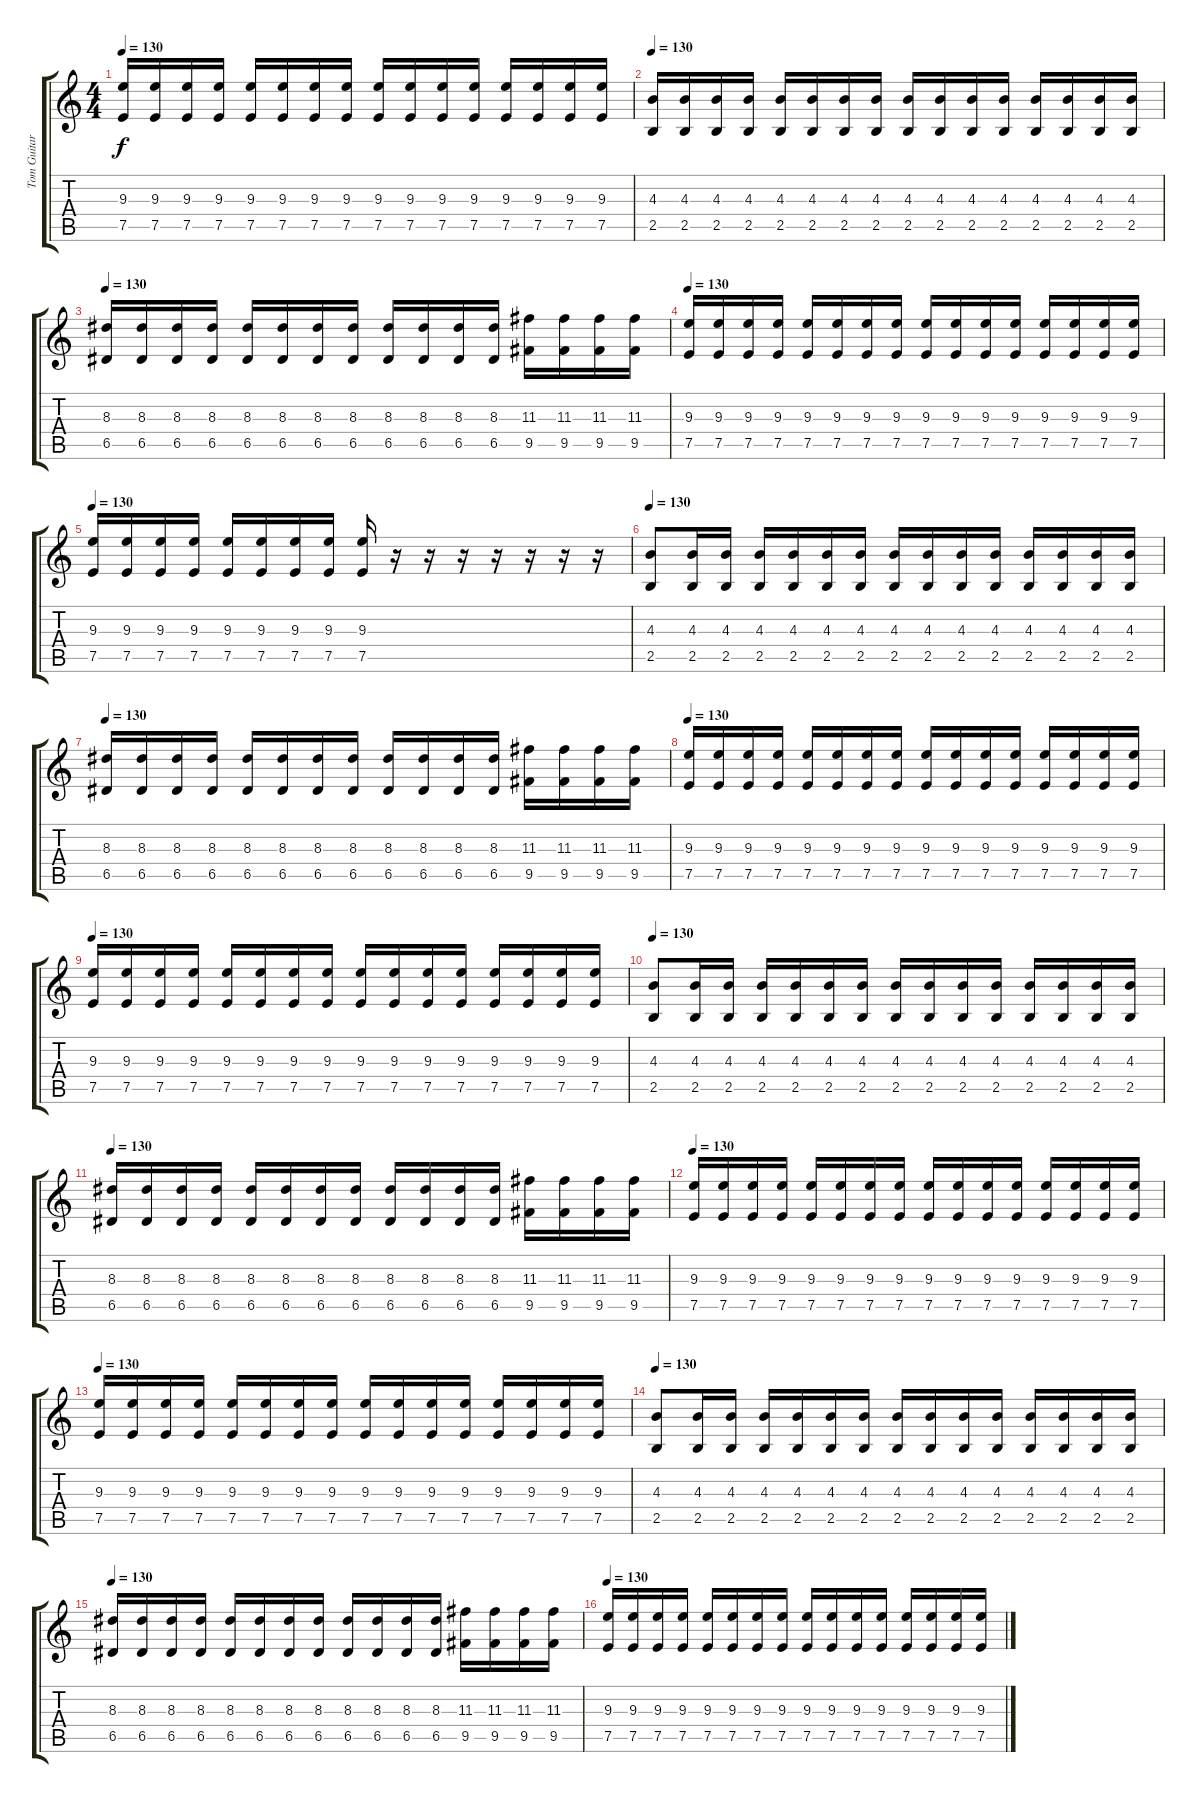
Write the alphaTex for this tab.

\track ("Tom Guitar 1" "Tom Guitar") {instrument distortionguitar}
\staff {score tabs}
\tuning (E4 B3 G3 D3 A2 E2) {hide}
\ts (4 4)
\tempo 130
\clef g2
\ks c
(9.3 7.5).16{dy f instrument electricguitarclean} (9.3 7.5).16 (9.3 7.5).16 (9.3 7.5).16 (9.3 7.5).16 (9.3 7.5).16 (9.3 7.5).16 (9.3 7.5).16 (9.3 7.5).16 (9.3 7.5).16 (9.3 7.5).16 (9.3 7.5).16 (9.3 7.5).16 (9.3 7.5).16 (9.3 7.5).16 (9.3 7.5).16 |
\tempo 130
(4.3 2.5).16{balance 16 instrument electricguitarclean} (4.3 2.5).16 (4.3 2.5).16 (4.3 2.5).16 (4.3 2.5).16 (4.3 2.5).16 (4.3 2.5).16 (4.3 2.5).16 (4.3 2.5).16 (4.3 2.5).16 (4.3 2.5).16 (4.3 2.5).16 (4.3 2.5).16 (4.3 2.5).16 (4.3 2.5).16 (4.3 2.5).16 |
\tempo 130
(8.3 6.5).16{instrument electricguitarclean} (8.3 6.5).16 (8.3 6.5).16 (8.3 6.5).16 (8.3 6.5).16 (8.3 6.5).16 (8.3 6.5).16 (8.3 6.5).16 (8.3 6.5).16 (8.3 6.5).16 (8.3 6.5).16 (8.3 6.5).16 (11.3 9.5).16 (11.3 9.5).16 (11.3 9.5).16 (11.3 9.5).16 |
\tempo 130
(9.3 7.5).16{instrument electricguitarclean} (9.3 7.5).16 (9.3 7.5).16 (9.3 7.5).16 (9.3 7.5).16 (9.3 7.5).16 (9.3 7.5).16 (9.3 7.5).16 (9.3 7.5).16 (9.3 7.5).16 (9.3 7.5).16 (9.3 7.5).16 (9.3 7.5).16 (9.3 7.5).16 (9.3 7.5).16 (9.3 7.5).16 |
\tempo 130
(9.3 7.5).16{instrument electricguitarclean} (9.3 7.5).16 (9.3 7.5).16 (9.3 7.5).16 (9.3 7.5).16 (9.3 7.5).16 (9.3 7.5).16 (9.3 7.5).16 (9.3 7.5).16 r.16 r.16 r.16 r.16 r.16 r.16 r.16 |
\tempo 130
(4.3 2.5).8{balance 8 instrument distortionguitar} (4.3 2.5).16 (4.3 2.5).16 (4.3 2.5).16 (4.3 2.5).16 (4.3 2.5).16 (4.3 2.5).16 (4.3 2.5).16 (4.3 2.5).16 (4.3 2.5).16 (4.3 2.5).16 (4.3 2.5).16 (4.3 2.5).16 (4.3 2.5).16 (4.3 2.5).16 |
\tempo 130
(8.3 6.5).16 (8.3 6.5).16 (8.3 6.5).16 (8.3 6.5).16 (8.3 6.5).16 (8.3 6.5).16 (8.3 6.5).16 (8.3 6.5).16 (8.3 6.5).16 (8.3 6.5).16 (8.3 6.5).16 (8.3 6.5).16 (11.3 9.5).16 (11.3 9.5).16 (11.3 9.5).16 (11.3 9.5).16 |
\tempo 130
(9.3 7.5).16 (9.3 7.5).16 (9.3 7.5).16 (9.3 7.5).16 (9.3 7.5).16 (9.3 7.5).16 (9.3 7.5).16 (9.3 7.5).16 (9.3 7.5).16 (9.3 7.5).16 (9.3 7.5).16 (9.3 7.5).16 (9.3 7.5).16 (9.3 7.5).16 (9.3 7.5).16 (9.3 7.5).16 |
\tempo 130
(9.3 7.5).16 (9.3 7.5).16 (9.3 7.5).16 (9.3 7.5).16 (9.3 7.5).16 (9.3 7.5).16 (9.3 7.5).16 (9.3 7.5).16 (9.3 7.5).16 (9.3 7.5).16 (9.3 7.5).16 (9.3 7.5).16 (9.3 7.5).16 (9.3 7.5).16 (9.3 7.5).16 (9.3 7.5).16 |
\tempo 130
(4.3 2.5).8{balance 8 instrument distortionguitar} (4.3 2.5).16 (4.3 2.5).16 (4.3 2.5).16 (4.3 2.5).16 (4.3 2.5).16 (4.3 2.5).16 (4.3 2.5).16 (4.3 2.5).16 (4.3 2.5).16 (4.3 2.5).16 (4.3 2.5).16 (4.3 2.5).16 (4.3 2.5).16 (4.3 2.5).16 |
\tempo 130
(8.3 6.5).16 (8.3 6.5).16 (8.3 6.5).16 (8.3 6.5).16 (8.3 6.5).16 (8.3 6.5).16 (8.3 6.5).16 (8.3 6.5).16 (8.3 6.5).16 (8.3 6.5).16 (8.3 6.5).16 (8.3 6.5).16 (11.3 9.5).16 (11.3 9.5).16 (11.3 9.5).16 (11.3 9.5).16 |
\tempo 130
(9.3 7.5).16 (9.3 7.5).16 (9.3 7.5).16 (9.3 7.5).16 (9.3 7.5).16 (9.3 7.5).16 (9.3 7.5).16 (9.3 7.5).16 (9.3 7.5).16 (9.3 7.5).16 (9.3 7.5).16 (9.3 7.5).16 (9.3 7.5).16 (9.3 7.5).16 (9.3 7.5).16 (9.3 7.5).16 |
\tempo 130
(9.3 7.5).16 (9.3 7.5).16 (9.3 7.5).16 (9.3 7.5).16 (9.3 7.5).16 (9.3 7.5).16 (9.3 7.5).16 (9.3 7.5).16 (9.3 7.5).16 (9.3 7.5).16 (9.3 7.5).16 (9.3 7.5).16 (9.3 7.5).16 (9.3 7.5).16 (9.3 7.5).16 (9.3 7.5).16 |
\tempo 130
(4.3 2.5).8{balance 8 instrument distortionguitar} (4.3 2.5).16 (4.3 2.5).16 (4.3 2.5).16 (4.3 2.5).16 (4.3 2.5).16 (4.3 2.5).16 (4.3 2.5).16 (4.3 2.5).16 (4.3 2.5).16 (4.3 2.5).16 (4.3 2.5).16 (4.3 2.5).16 (4.3 2.5).16 (4.3 2.5).16 |
\tempo 130
(8.3 6.5).16 (8.3 6.5).16 (8.3 6.5).16 (8.3 6.5).16 (8.3 6.5).16 (8.3 6.5).16 (8.3 6.5).16 (8.3 6.5).16 (8.3 6.5).16 (8.3 6.5).16 (8.3 6.5).16 (8.3 6.5).16 (11.3 9.5).16 (11.3 9.5).16 (11.3 9.5).16 (11.3 9.5).16 |
\tempo 130
(9.3 7.5).16 (9.3 7.5).16 (9.3 7.5).16 (9.3 7.5).16 (9.3 7.5).16 (9.3 7.5).16 (9.3 7.5).16 (9.3 7.5).16 (9.3 7.5).16 (9.3 7.5).16 (9.3 7.5).16 (9.3 7.5).16 (9.3 7.5).16 (9.3 7.5).16 (9.3 7.5).16 (9.3 7.5).16
